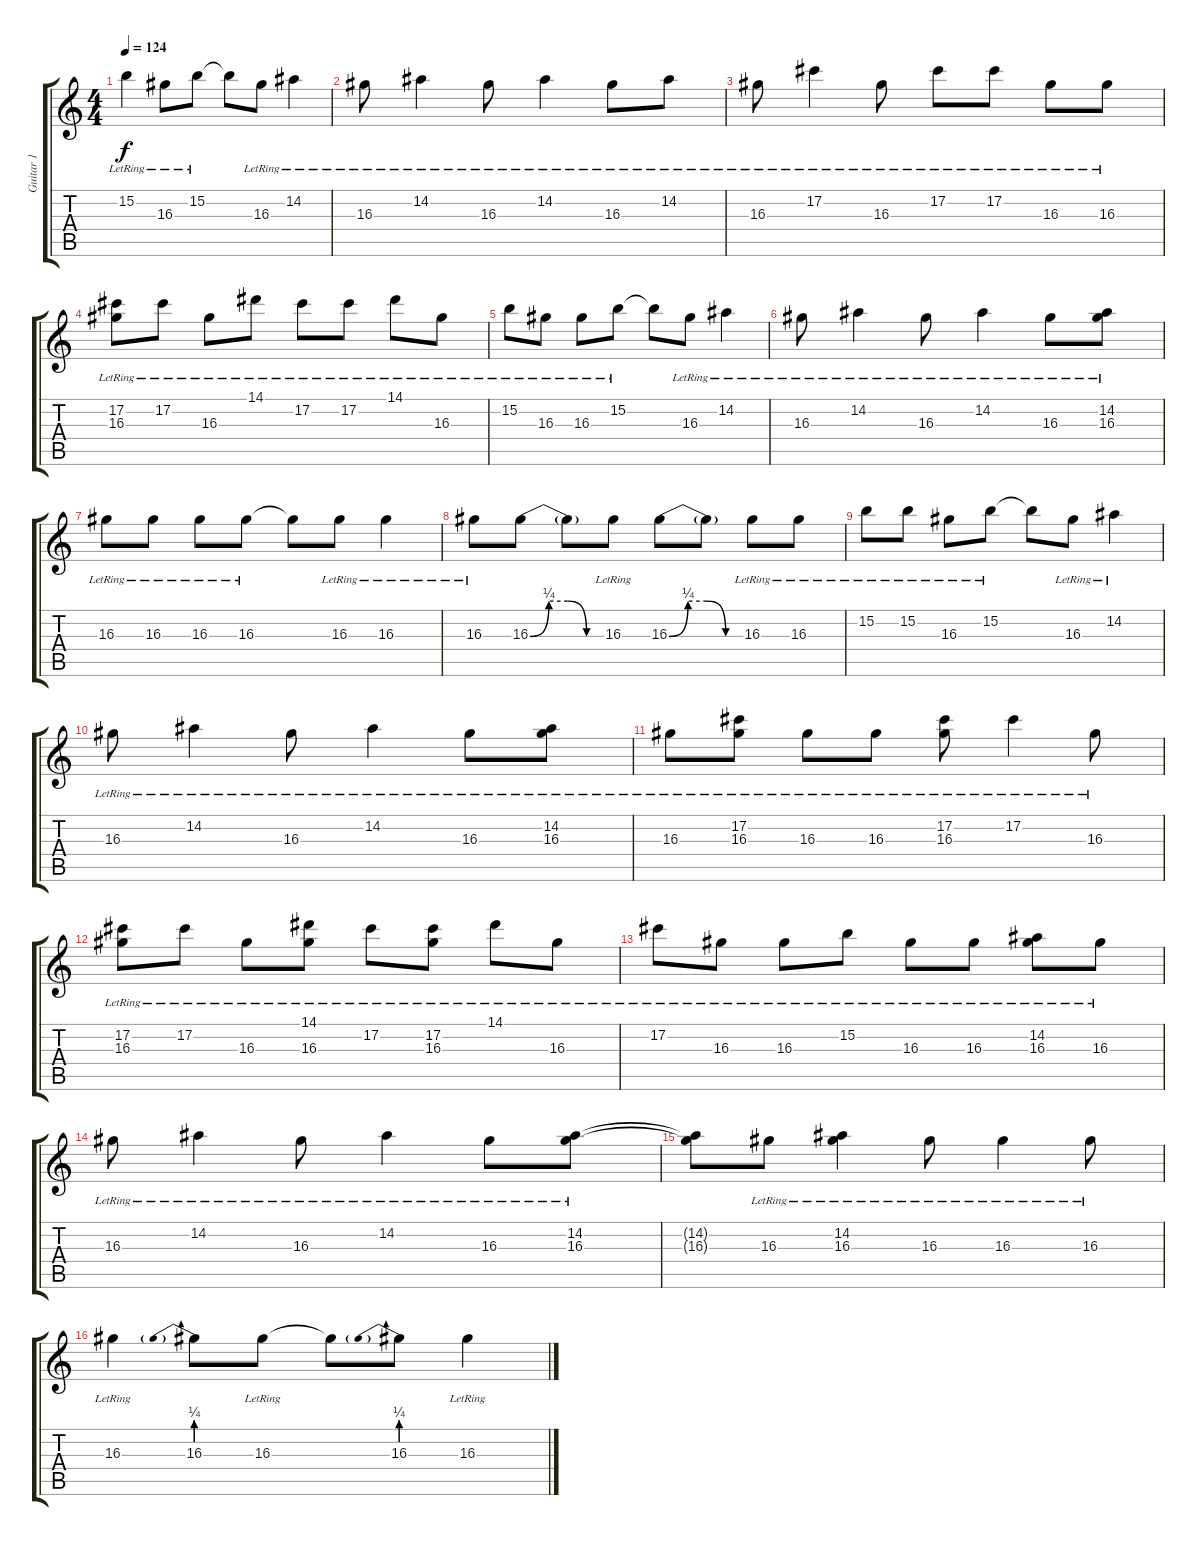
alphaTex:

\track ("Guitar 1" "Guitar 1") {instrument electricguitarjazz}
\staff {score tabs}
\tuning (Db4 Ab3 E3 B2 Gb2 Db2) {hide}
\ts (4 4)
\tempo 124
\clef g2
\ks c
15.2{lr}.4{dy f} 16.3{lr}.8 15.2{lr}.8 15.2{t}.8 16.3{lr}.8 14.2{lr}.4 |
16.3{lr}.8 14.2{lr}.4 16.3{lr}.8 14.2{lr}.4 16.3{lr}.8 14.2{lr}.8 |
16.3{lr}.8 17.2{lr}.4 16.3{lr}.8 17.2{lr}.8 17.2{lr}.8 16.3{lr}.8 16.3{lr}.8 |
(17.2{lr} 16.3{lr}).8 17.2{lr}.8 16.3{lr}.8 14.1{lr}.8 17.2{lr}.8 17.2{lr}.8 14.1{lr}.8 16.3{lr}.8 |
15.2{lr}.8 16.3{lr}.8 16.3{lr}.8 15.2{lr}.8 15.2{t}.8 16.3{lr}.8 14.2{lr}.4 |
16.3{lr}.8 14.2{lr}.4 16.3{lr}.8 14.2{lr}.4 16.3{lr}.8 (14.2{lr} 16.3{lr}).8 |
16.3{lr}.8 16.3{lr}.8 16.3{lr}.8 16.3{lr}.8 16.3{t}.8 16.3{lr}.8 16.3{lr}.4 |
16.3{lr}.8 16.3{be (custom 0 0 15 1 30 1 45 0 60 0)}.8 16.3{t}.8 16.3{lr}.8 16.3{be (custom 0 0 15 1 30 1 45 0 60 0)}.8 16.3{t}.8 16.3{lr}.8 16.3{lr}.8 |
15.2{lr}.8 15.2{lr}.8 16.3{lr}.8 15.2{lr}.8 15.2{t}.8 16.3{lr}.8 14.2{lr}.4 |
16.3{lr}.8 14.2{lr}.4 16.3{lr}.8 14.2{lr}.4 16.3{lr}.8 (14.2{lr} 16.3{lr}).8 |
16.3{lr}.8 (17.2{lr} 16.3{lr}).8 16.3{lr}.8 16.3{lr}.8 (17.2{lr} 16.3{lr}).8 17.2{lr}.4 16.3{lr}.8 |
(17.2{lr} 16.3{lr}).8 17.2{lr}.8 16.3{lr}.8 (14.1{lr} 16.3{lr}).8 17.2{lr}.8 (17.2{lr} 16.3{lr}).8 14.1{lr}.8 16.3{lr}.8 |
17.2{lr}.8 16.3{lr}.8 16.3{lr}.8 15.2{lr}.8 16.3{lr}.8 16.3{lr}.8 (14.2{lr} 16.3{lr}).8 16.3{lr}.8 |
16.3{lr}.8 14.2{lr}.4 16.3{lr}.8 14.2{lr}.4 16.3{lr}.8 (14.2{lr} 16.3{lr}).8 |
(14.2{t} 16.3{t}).8 16.3{lr}.8 (14.2{lr} 16.3{lr}).4 16.3{lr}.8 16.3{lr}.4 16.3{lr}.8 |
16.3{lr}.4 16.3{be (prebend 0 1 60 1)}.8 16.3{lr}.8 16.3{t}.8 16.3{be (prebend 0 1 60 1)}.8 16.3{lr}.4
